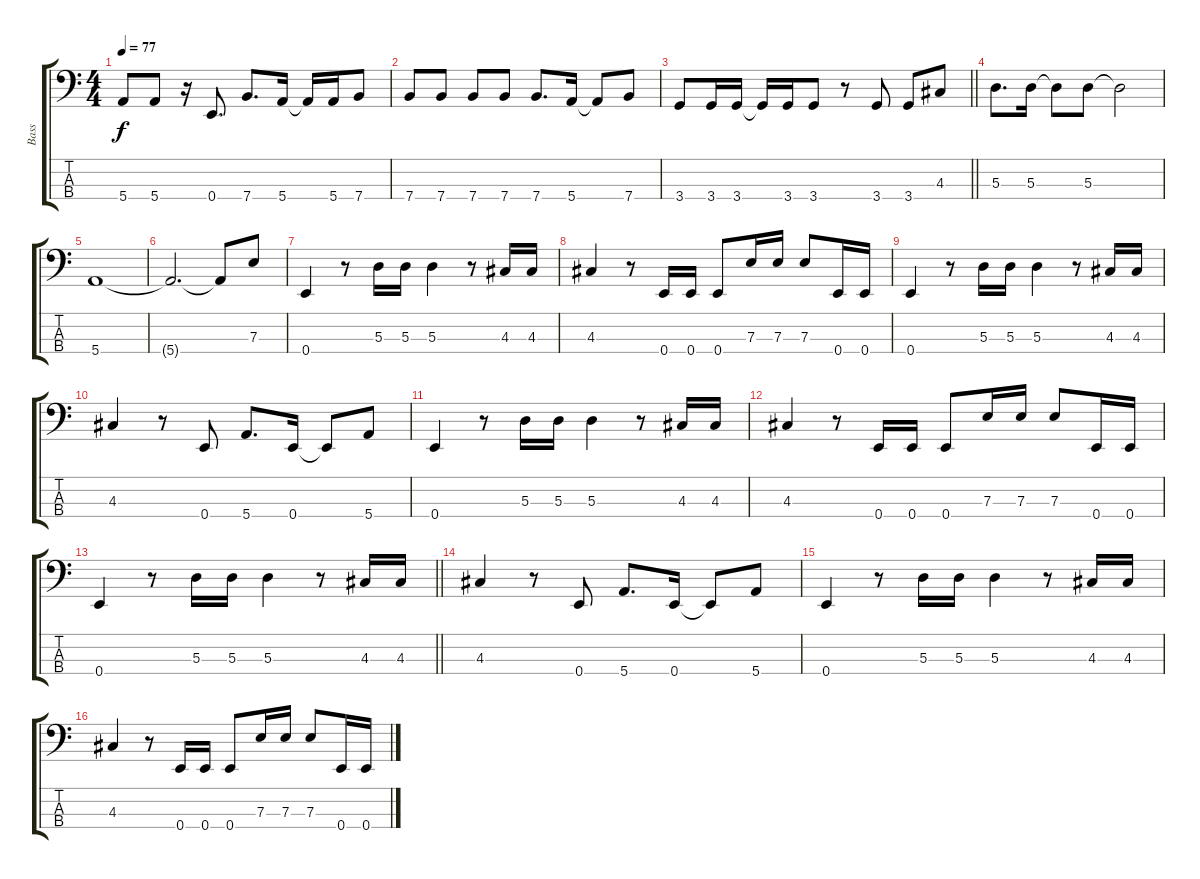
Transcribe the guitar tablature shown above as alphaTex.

\track ("Bass" "Bass") {instrument electricbassfinger}
\staff {score tabs}
\tuning (G2 D2 A1 E1) {hide}
\ts (4 4)
\tempo 77
\clef f4
\ks c
5.4.8{dy f} 5.4.8 r.16 0.4.8{d} 7.4.8{d} 5.4.16 5.4{t}.16 5.4.16 7.4.8 |
7.4.8 7.4.8 7.4.8 7.4.8 7.4.8{d} 5.4.16 5.4{t}.8 7.4.8 |
\barLineRight lightlight
3.4.8 3.4.16 3.4.16 3.4{t}.16 3.4.16 3.4.8 r.8 3.4.8 3.4.8 4.3.8 |
5.3.8{d} 5.3.16 5.3{t}.8 5.3.8 5.3{t}.2 |
5.4.1 |
5.4{t}.2{d} 5.4{t}.8 7.3.8 |
0.4.4 r.8 5.3.16 5.3.16 5.3.4 r.8 4.3.16 4.3.16 |
4.3.4 r.8 0.4.16 0.4.16 0.4.8 7.3.16 7.3.16 7.3.8 0.4.16 0.4.16 |
0.4.4 r.8 5.3.16 5.3.16 5.3.4 r.8 4.3.16 4.3.16 |
4.3.4 r.8 0.4.8 5.4.8{d} 0.4.16 0.4{t}.8 5.4.8 |
0.4.4 r.8 5.3.16 5.3.16 5.3.4 r.8 4.3.16 4.3.16 |
4.3.4 r.8 0.4.16 0.4.16 0.4.8 7.3.16 7.3.16 7.3.8 0.4.16 0.4.16 |
\barLineRight lightlight
0.4.4 r.8 5.3.16 5.3.16 5.3.4 r.8 4.3.16 4.3.16 |
4.3.4 r.8 0.4.8 5.4.8{d} 0.4.16 0.4{t}.8 5.4.8 |
0.4.4 r.8 5.3.16 5.3.16 5.3.4 r.8 4.3.16 4.3.16 |
4.3.4 r.8 0.4.16 0.4.16 0.4.8 7.3.16 7.3.16 7.3.8 0.4.16 0.4.16
